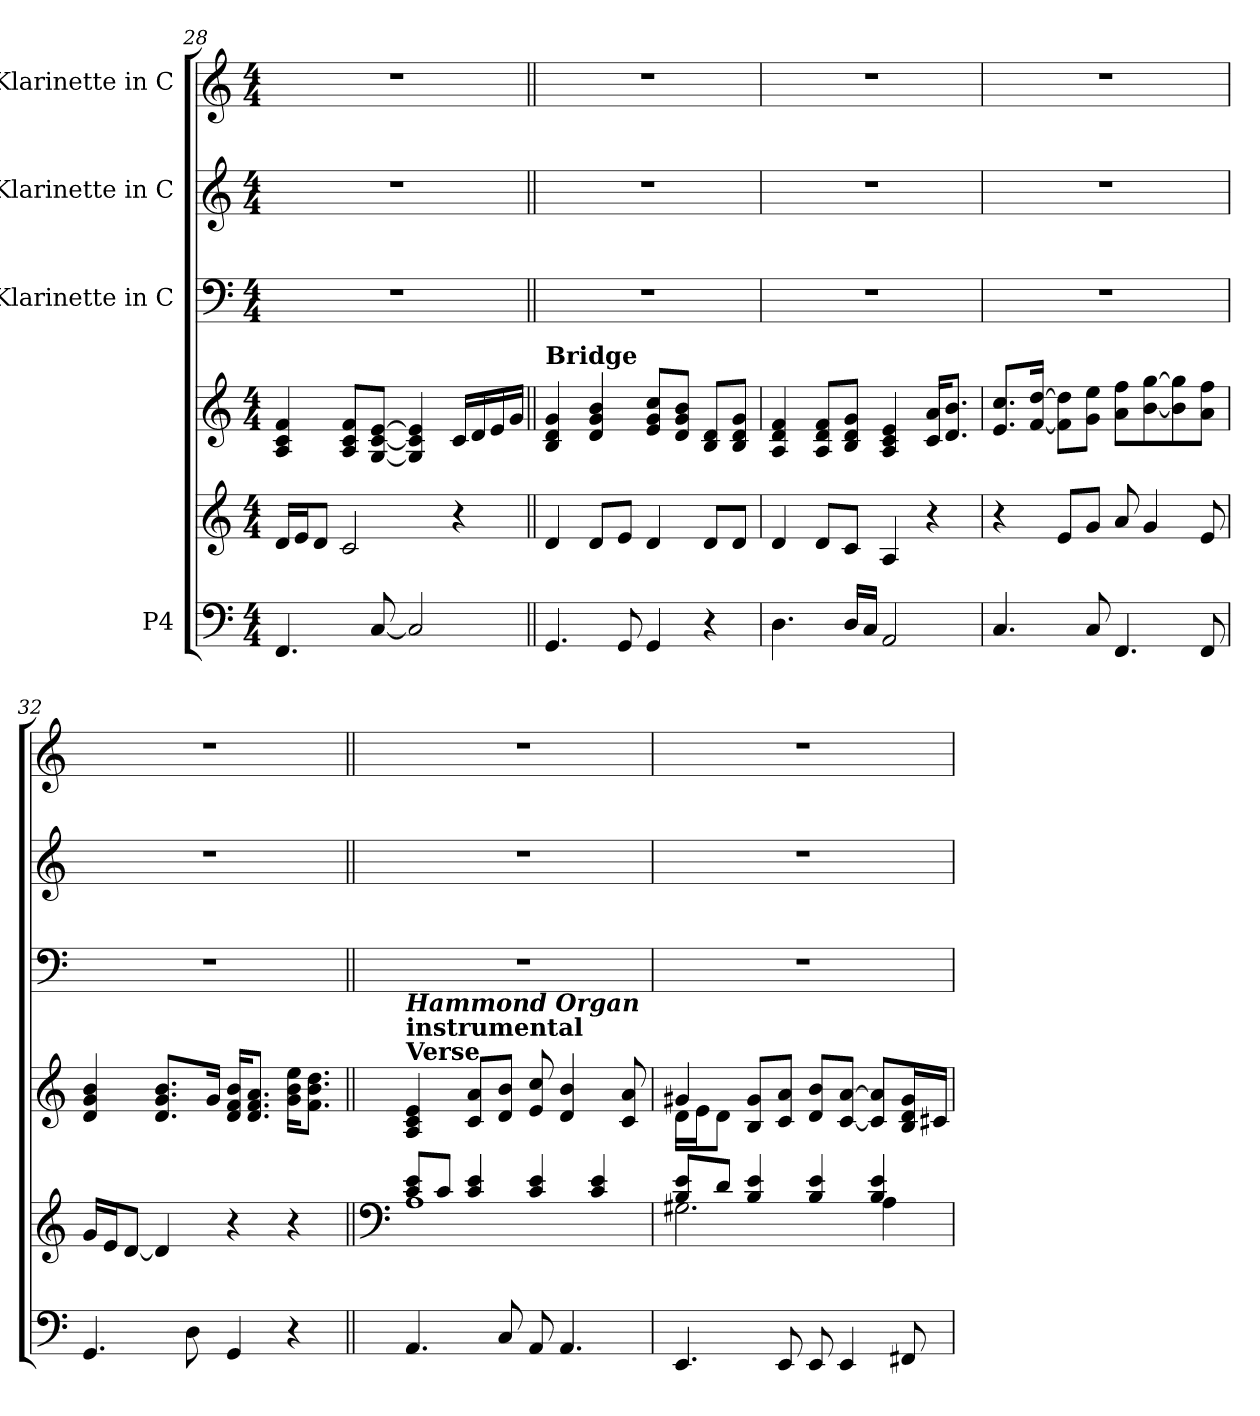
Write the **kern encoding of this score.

**kern	**kern	**kern	**kern	**kern	**kern
*part4	*part4	*part4	*part3	*part2	*part1
*staff6	*staff5	*staff4	*staff3	*staff2	*staff1
*I"P4	*	*	*I"Klarinette in C	*I"Klarinette in C	*I"Klarinette in C
*clefF4	*clefG2	*clefG2	*clefF4	*clefG2	*clefG2
*k[]	*k[]	*k[]	*k[]	*k[]	*k[]
*a:	*a:	*a:	*a:	*a:	*a:
*M4/4	*M4/4	*M4/4	*M4/4	*M4/4	*M4/4
=28	=28	=28	=28	=28	=28
4.FFi/	16di/LL	4Ai/ 4ci 4fi	1r	1r	1r
.	16ei/J	.	.	.	.
.	8di/J	.	.	.	.
.	2ci/	8Ai/ 8ci 8fiL	.	.	.
[8Ci/	.	[8Gi/ [8ci [8eiJ	.	.	.
2Ci/]	.	4Gi/] 4ci] 4ei]	.	.	.
.	4r	16ci/LL	.	.	.
.	.	16di/	.	.	.
.	.	16ei/	.	.	.
.	.	16gi/JJ	.	.	.
!!LO:PB:g=z
=29||	=29||	=29||	=29||	=29||	=29||
!	!	!LO:TX:a:B:t=Bridge	!	!	!
4.GGi/	4di/	4Bi/ 4di 4gi	1r	1r	1r
.	8di/L	4di/ 4gi 4bi	.	.	.
8GGi/	8ei/J	.	.	.	.
4GGi/	4di/	8ei/ 8gi 8cciL	.	.	.
.	.	8di/ 8gi 8biJ	.	.	.
4r	8di/L	8Bi/ 8diL	.	.	.
.	8di/J	8Bi/ 8di 8giJ	.	.	.
=30	=30	=30	=30	=30	=30
4.Di\	4di/	4Ai/ 4di 4fi	1r	1r	1r
.	8di/L	8Ai/ 8di 8fiL	.	.	.
16Di/LL	8ci/J	8Bi/ 8di 8giJ	.	.	.
16Ci/JJ	.	.	.	.	.
2AAi/	4Ai/	4Ai/ 4ci 4ei	.	.	.
.	4r	16ci/ 16aiKL	.	.	.
.	.	8.di/ 8.biJ	.	.	.
=31	=31	=31	=31	=31	=31
4.Ci/	4r	8.ei/ 8.cciL	1r	1r	1r
.	.	[16fi/ [16ddiJk	.	.	.
.	8ei/L	8fi\] 8ddi]L	.	.	.
8Ci/	8gi/J	8gi\ 8eeiJ	.	.	.
4.FFi/	8ai/	8ai\ 8ffiL	.	.	.
.	4gi/	[8bi\ [8ggi	.	.	.
.	.	8bi\] 8ggi]	.	.	.
8FFi/	8ei/	8ai\ 8ffiJ	.	.	.
=32	=32	=32	=32	=32	=32
4.GGi/	16gi/LL	4di/ 4gi 4bi	1r	1r	1r
.	16ei/J	.	.	.	.
.	[8di/J	.	.	.	.
.	4di/]	8.di/ 8.gi 8.biL	.	.	.
8Di\	.	.	.	.	.
.	.	16gi/Jk	.	.	.
4GGi/	4r	16di/ 16fi 16biKL	.	.	.
.	.	8.di/ 8.fi 8.aiJ	.	.	.
4r	4r	16gi\ 16bi 16eeiKL	.	.	.
.	.	8.fi\ 8.bi 8.ddiJ	.	.	.
!!LO:LB:g=z
=33||	=33||	=33||	=33||	=33||	=33||
*	*clefF4	*	*	*	*
*	*^	*	*	*	*
!	!	!	!LO:TX:a:B:t=Verse	!	!	!
!	!	!	!LO:TX:B:t=instrumental	!	!	!
!	!	!	!LO:TX:a:Bi:t=Hammond Organ	!	!	!
4.AAi/	8ci/ 8eiL	1Ai	4Ai/ 4ci 4ei	1r	1r	1r
.	8ci/J	.	.	.	.	.
.	4ci/ 4ei	.	8ci/ 8aiL	.	.	.
8Ci/	.	.	8di/ 8biJ	.	.	.
8AAi/	4ci/ 4ei	.	8ei/ 8cci	.	.	.
4.AAi/	.	.	4di/ 4bi	.	.	.
.	4ci/ 4ei	.	.	.	.	.
.	.	.	8ci/ 8ai	.	.	.
=34	=34	=34	=34	=34	=34	=34
*	*	*	*^	*	*	*
4.EEi/	8Bi/ 8eiL	2.G#Xi\	4g#Xi/	16di\LL	1r	1r	1r
.	.	.	.	16ei\J	.	.	.
.	8di/J	.	.	8di\J	.	.	.
.	4Bi/ 4ei	.	8Bi/ 8g#iL	4ryy	.	.	.
8EEi/	.	.	8ci/ 8aiJ	.	.	.	.
8EEi/	4Bi/ 4ei	.	8di/ 8biL	2ryy	.	.	.
4EEi/	.	.	[8ci/ [8aiJ	.	.	.	.
.	4Bi/ 4ei	4Ai\	8ci/] 8ai]L	.	.	.	.
8FF#Xi/	.	.	16Bi/ 16di 16g#iL	.	.	.	.
.	.	.	16c#Xi/JJ	.	.	.	.
*	*v	*v	*	*	*	*	*
*	*	*v	*v	*	*	*
=	=	=	=	=	=
*-	*-	*-	*-	*-	*-
